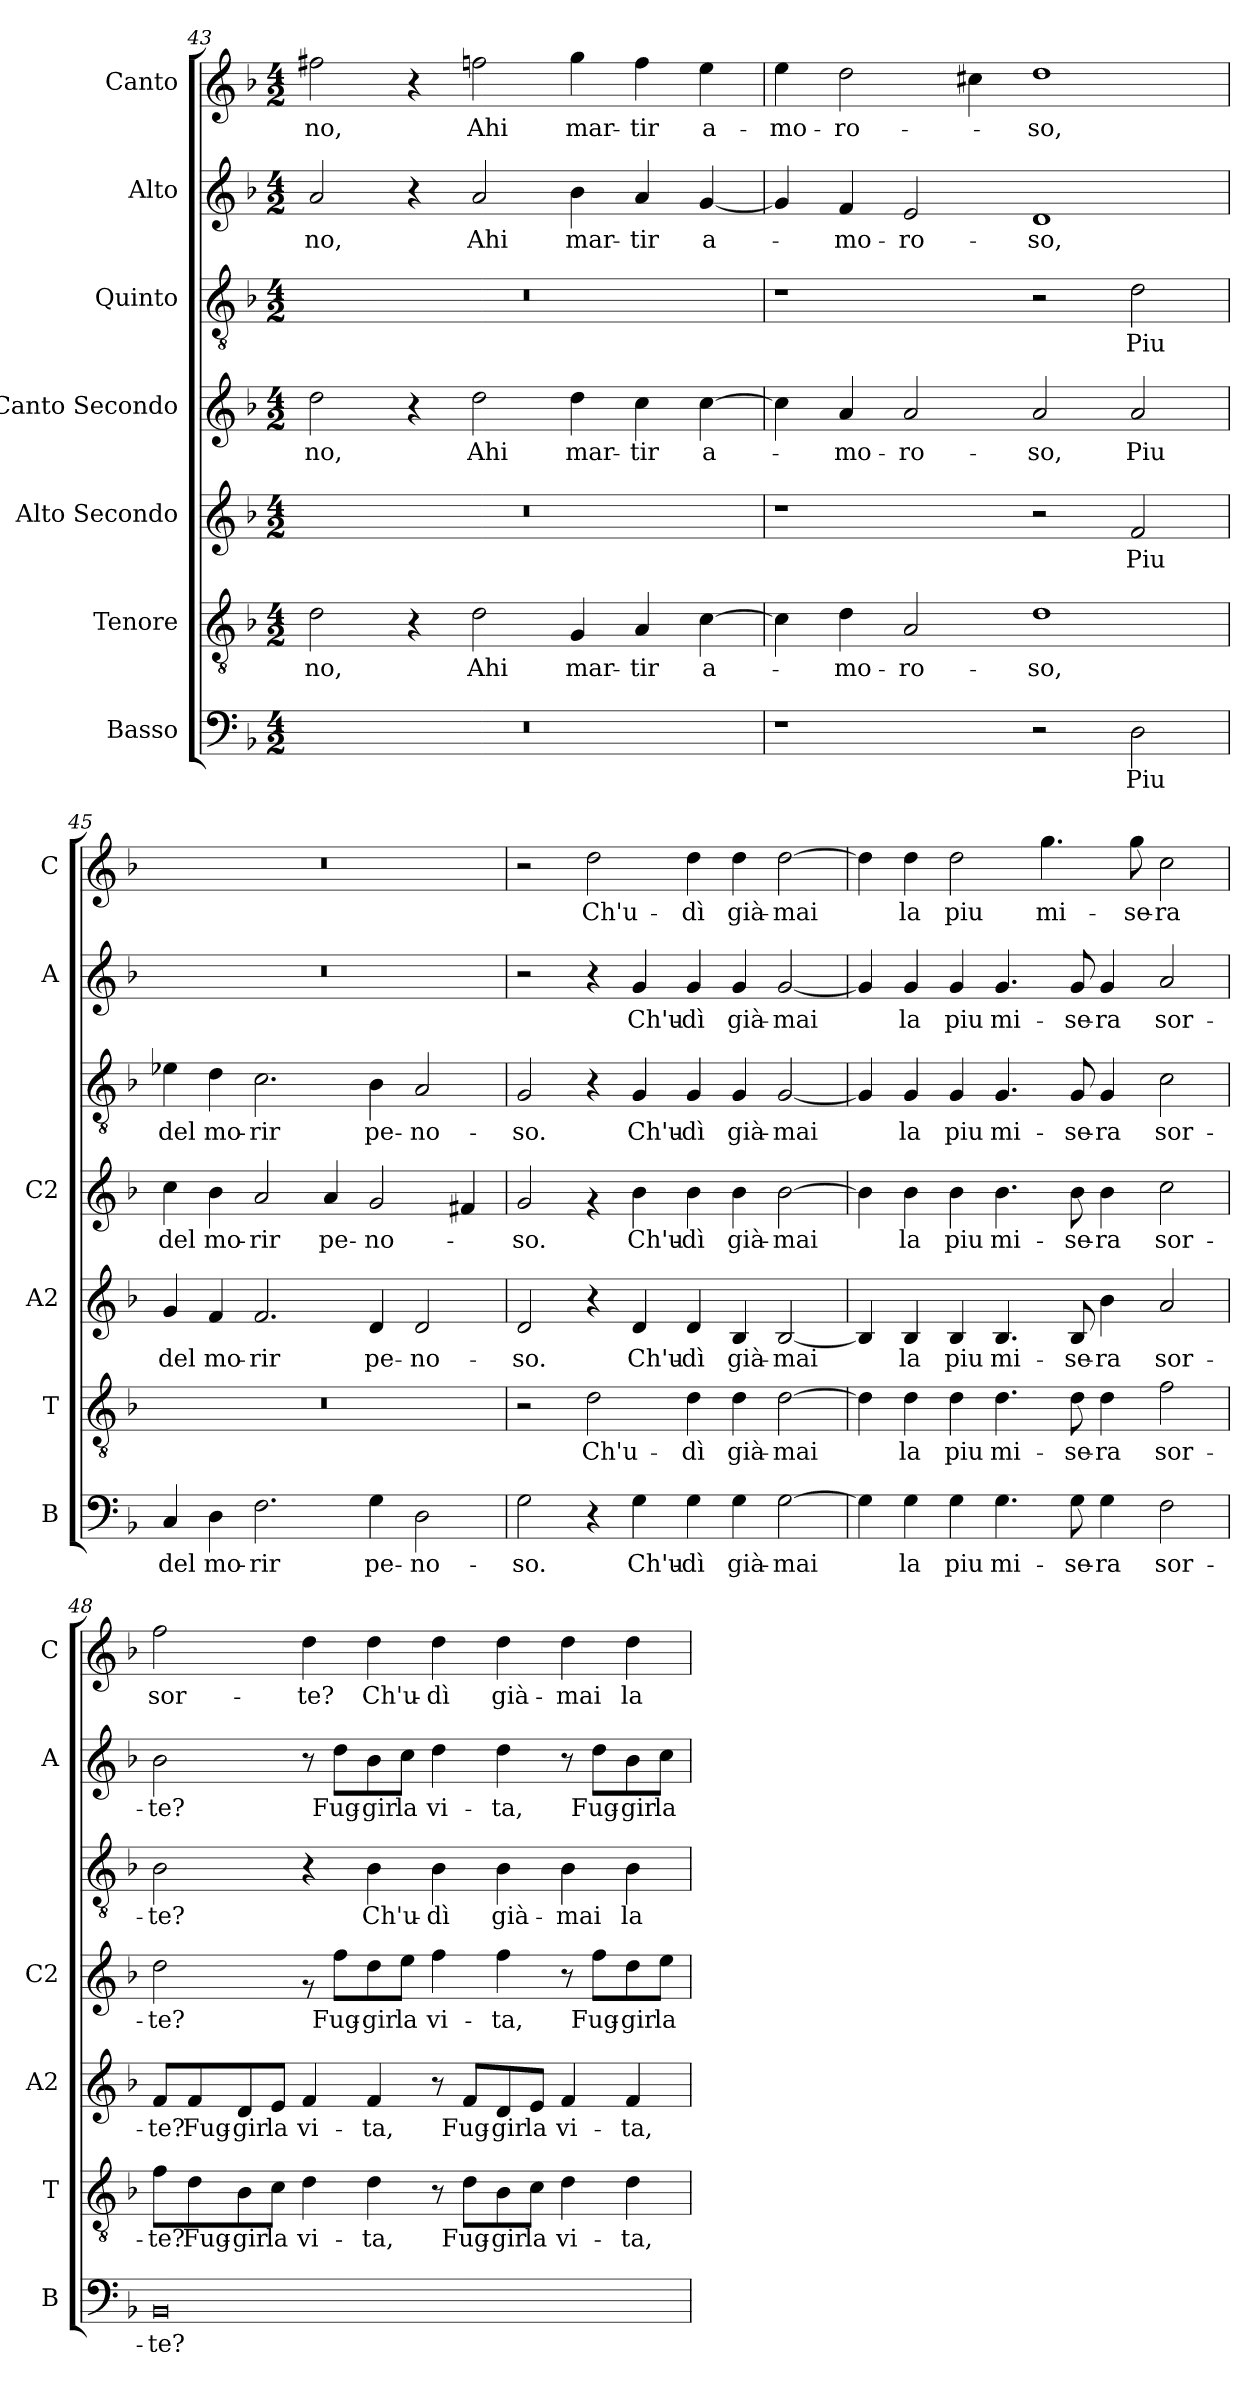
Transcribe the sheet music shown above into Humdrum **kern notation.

**kern	**text	**kern	**text	**kern	**text	**kern	**text	**kern	**text	**kern	**text	**kern	**text
*part7	*part7	*part6	*part6	*part5	*part5	*part4	*part4	*part3	*part3	*part2	*part2	*part1	*part1
*staff7	*staff7	*staff6	*staff6	*staff5	*staff5	*staff4	*staff4	*staff3	*staff3	*staff2	*staff2	*staff1	*staff1
*I"Basso	*	*I"Tenore	*	*I"Alto Secondo	*	*I"Canto Secondo	*	*I"Quinto	*	*I"Alto	*	*I"Canto	*
*I'B	*	*I'T	*	*I'A2	*	*I'C2	*	*	*	*I'A	*	*I'C	*
*clefF4	*	*clefGv2	*	*clefG2	*	*clefG2	*	*clefGv2	*	*clefG2	*	*clefG2	*
*k[b-]	*	*k[b-]	*	*k[b-]	*	*k[b-]	*	*k[b-]	*	*k[b-]	*	*k[b-]	*
*F:	*	*F:	*	*F:	*	*F:	*	*F:	*	*F:	*	*F:	*
*M4/2	*	*M4/2	*	*M4/2	*	*M4/2	*	*M4/2	*	*M4/2	*	*M4/2	*
=43	=43	=43	=43	=43	=43	=43	=43	=43	=43	=43	=43	=43	=43
!	!	!	!LO:LY:b	!	!	!	!LO:LY:b	!	!	!	!LO:LY:b	!	!LO:LY:b
0r	.	2d\	-no,	0r	.	2dd\	-no,	0r	.	2a/	-no,	2ff#X\	-no,
.	.	4r	.	.	.	4r	.	.	.	4r	.	4r	.
!	!	!	!LO:LY:b	!	!	!	!LO:LY:b	!	!	!	!LO:LY:b	!	!LO:LY:b
.	.	2d\	Ahi	.	.	2dd\	Ahi	.	.	2a/	Ahi	2ffn\	Ahi
!	!	!	!LO:LY:b	!	!	!	!LO:LY:b	!	!	!	!LO:LY:b	!	!LO:LY:b
.	.	4G/	mar-	.	.	4dd\	mar-	.	.	4b-\	mar-	4gg\	mar-
!	!	!	!LO:LY:b	!	!	!	!LO:LY:b	!	!	!	!LO:LY:b	!	!LO:LY:b
.	.	4A/	-tir	.	.	4cc\	-tir	.	.	4a/	-tir	4ff\	-tir
!	!	!	!LO:LY:b	!	!	!	!LO:LY:b	!	!	!	!LO:LY:b	!	!LO:LY:b
.	.	[4c\	a-	.	.	[4cc\	a-	.	.	[4g/	a-	4ee\	a-
=44	=44	=44	=44	=44	=44	=44	=44	=44	=44	=44	=44	=44	=44
!	!	!	!	!	!	!	!	!	!	!	!	!	!LO:LY:b
1r	.	4c\]	.	1r	.	4cc\]	.	1r	.	4g/]	.	4ee\	-mo-
!	!	!	!LO:LY:b	!	!	!	!LO:LY:b	!	!	!	!LO:LY:b	!	!LO:LY:b
.	.	4d\	-mo-	.	.	4a/	-mo-	.	.	4f/	-mo-	2dd\	-ro-
!	!	!	!LO:LY:b	!	!	!	!LO:LY:b	!	!	!	!LO:LY:b	!	!
.	.	2A/	-ro-	.	.	2a/	-ro-	.	.	2e/	-ro-	.	.
.	.	.	.	.	.	.	.	.	.	.	.	4cc#X\	.
!	!	!	!LO:LY:b	!	!	!	!LO:LY:b	!	!	!	!LO:LY:b	!	!LO:LY:b
2r	.	1d	-so,	2r	.	2a/	-so,	2r	.	1d	-so,	1dd	-so,
!	!LO:LY:b	!	!	!	!LO:LY:b	!	!LO:LY:b	!	!LO:LY:b	!	!	!	!
2D\	Piu	.	.	2f/	Piu	2a/	Piu	2d\	Piu	.	.	.	.
=45	=45	=45	=45	=45	=45	=45	=45	=45	=45	=45	=45	=45	=45
!	!LO:LY:b	!	!	!	!LO:LY:b	!	!LO:LY:b	!	!LO:LY:b	!	!	!	!
4C/	del	0r	.	4g/	del	4cc\	del	4e-X\	del	0r	.	0r	.
!	!LO:LY:b	!	!	!	!LO:LY:b	!	!LO:LY:b	!	!LO:LY:b	!	!	!	!
4D\	mo-	.	.	4f/	mo-	4b-\	mo-	4d\	mo-	.	.	.	.
!	!LO:LY:b	!	!	!	!LO:LY:b	!	!LO:LY:b	!	!LO:LY:b	!	!	!	!
2.F\	-rir	.	.	2.f/	-rir	2a/	-rir	2.c\	-rir	.	.	.	.
!	!	!	!	!	!	!	!LO:LY:b	!	!	!	!	!	!
.	.	.	.	.	.	4a/	pe-	.	.	.	.	.	.
!	!LO:LY:b	!	!	!	!LO:LY:b	!	!LO:LY:b	!	!LO:LY:b	!	!	!	!
4G\	pe-	.	.	4d/	pe-	2g/	-no-	4B-\	pe-	.	.	.	.
!	!LO:LY:b	!	!	!	!LO:LY:b	!	!	!	!LO:LY:b	!	!	!	!
2D\	-no-	.	.	2d/	-no-	.	.	2A/	-no-	.	.	.	.
.	.	.	.	.	.	4f#X/	.	.	.	.	.	.	.
!!LO:LB:g=z
=46	=46	=46	=46	=46	=46	=46	=46	=46	=46	=46	=46	=46	=46
!	!LO:LY:b	!	!	!	!LO:LY:b	!	!LO:LY:b	!	!LO:LY:b	!	!	!	!
2G\	-so.	2r	.	2d/	-so.	2g/	-so.	2G/	-so.	2r	.	2r	.
!	!	!	!LO:LY:b	!	!	!	!	!	!	!	!	!	!LO:LY:b
4r	.	2d\	Ch'u-	4r	.	4rf	.	4r	.	4r	.	2dd\	Ch'u-
!	!LO:LY:b	!	!	!	!LO:LY:b	!	!LO:LY:b	!	!LO:LY:b	!	!LO:LY:b	!	!
4G\	Ch'u-	.	.	4d/	Ch'u-	4b-\	Ch'u-	4G/	Ch'u-	4g/	Ch'u-	.	.
!	!LO:LY:b	!	!LO:LY:b	!	!LO:LY:b	!	!LO:LY:b	!	!LO:LY:b	!	!LO:LY:b	!	!LO:LY:b
4G\	-dì	4d\	-dì	4d/	-dì	4b-\	-dì	4G/	-dì	4g/	-dì	4dd\	-dì
!	!LO:LY:b	!	!LO:LY:b	!	!LO:LY:b	!	!LO:LY:b	!	!LO:LY:b	!	!LO:LY:b	!	!LO:LY:b
4G\	già-	4d\	già-	4B-/	già-	4b-\	già-	4G/	già-	4g/	già-	4dd\	già-
!	!LO:LY:b	!	!LO:LY:b	!	!LO:LY:b	!	!LO:LY:b	!	!LO:LY:b	!	!LO:LY:b	!	!LO:LY:b
[2G\	-mai	[2d\	-mai	[2B-/	-mai	[2b-\	-mai	[2G/	-mai	[2g/	-mai	[2dd\	-mai
=47	=47	=47	=47	=47	=47	=47	=47	=47	=47	=47	=47	=47	=47
4G\]	.	4d\]	.	4B-/]	.	4b-\]	.	4G/]	.	4g/]	.	4dd\]	.
!	!LO:LY:b	!	!LO:LY:b	!	!LO:LY:b	!	!LO:LY:b	!	!LO:LY:b	!	!LO:LY:b	!	!LO:LY:b
4G\	la	4d\	la	4B-/	la	4b-\	la	4G/	la	4g/	la	4dd\	la
!	!LO:LY:b	!	!LO:LY:b	!	!LO:LY:b	!	!LO:LY:b	!	!LO:LY:b	!	!LO:LY:b	!	!LO:LY:b
4G\	piu	4d\	piu	4B-/	piu	4b-\	piu	4G/	piu	4g/	piu	2dd\	piu
!	!LO:LY:b	!	!LO:LY:b	!	!LO:LY:b	!	!LO:LY:b	!	!LO:LY:b	!	!LO:LY:b	!	!
4.G\	mi-	4.d\	mi-	4.B-/	mi-	4.b-\	mi-	4.G/	mi-	4.g/	mi-	.	.
!	!	!	!	!	!	!	!	!	!	!	!	!	!LO:LY:b
.	.	.	.	.	.	.	.	.	.	.	.	4.gg\	mi-
!	!LO:LY:b	!	!LO:LY:b	!	!LO:LY:b	!	!LO:LY:b	!	!LO:LY:b	!	!LO:LY:b	!	!
8G\	-se-	8d\	-se-	8B-/	-se-	8b-\	-se-	8G/	-se-	8g/	-se-	.	.
!	!LO:LY:b	!	!LO:LY:b	!	!LO:LY:b	!	!LO:LY:b	!	!LO:LY:b	!	!LO:LY:b	!	!
4G\	-ra	4d\	-ra	4b-\	-ra	4b-\	-ra	4G/	-ra	4g/	-ra	.	.
!	!	!	!	!	!	!	!	!	!	!	!	!	!LO:LY:b
.	.	.	.	.	.	.	.	.	.	.	.	8gg\	-se-
!	!LO:LY:b	!	!LO:LY:b	!	!LO:LY:b	!	!LO:LY:b	!	!LO:LY:b	!	!LO:LY:b	!	!LO:LY:b
2F\	sor-	2f\	sor-	2a/	sor-	2cc\	sor-	2c\	sor-	2a/	sor-	2cc\	-ra
=48	=48	=48	=48	=48	=48	=48	=48	=48	=48	=48	=48	=48	=48
!	!LO:LY:b	!	!LO:LY:b	!	!LO:LY:b	!	!LO:LY:b	!	!LO:LY:b	!	!LO:LY:b	!	!LO:LY:b
0BB-	-te?	8f\L	-te?	8f/L	-te?	2dd\	-te?	2B-\	-te?	2b-\	-te?	2ff\	sor-
!	!	!	!LO:LY:b	!	!LO:LY:b	!	!	!	!	!	!	!	!
.	.	8d\	Fug-	8f/	Fug-	.	.	.	.	.	.	.	.
!	!	!	!LO:LY:b	!	!LO:LY:b	!	!	!	!	!	!	!	!
.	.	8B-\	-gir	8d/	-gir	.	.	.	.	.	.	.	.
!	!	!	!LO:LY:b	!	!LO:LY:b	!	!	!	!	!	!	!	!
.	.	8c\J	la	8e/J	la	.	.	.	.	.	.	.	.
!	!	!	!LO:LY:b	!	!LO:LY:b	!	!	!	!	!	!	!	!LO:LY:b
.	.	4d\	vi-	4f/	vi-	8rf	.	4r	.	8r	.	4dd\	-te?
!	!	!	!	!	!	!	!LO:LY:b	!	!	!	!LO:LY:b	!	!
.	.	.	.	.	.	8ff\L	Fug-	.	.	8dd\L	Fug-	.	.
!	!	!	!LO:LY:b	!	!LO:LY:b	!	!LO:LY:b	!	!LO:LY:b	!	!LO:LY:b	!	!LO:LY:b
.	.	4d\	-ta,	4f/	-ta,	8dd\	-gir	4B-\	Ch'u-	8b-\	-gir	4dd\	Ch'u-
!	!	!	!	!	!	!	!LO:LY:b	!	!	!	!LO:LY:b	!	!
.	.	.	.	.	.	8ee\J	la	.	.	8cc\J	la	.	.
!	!	!	!	!	!	!	!LO:LY:b	!	!LO:LY:b	!	!LO:LY:b	!	!LO:LY:b
.	.	8r	.	8r	.	4ff\	vi-	4B-\	-dì	4dd\	vi-	4dd\	-dì
!	!	!	!LO:LY:b	!	!LO:LY:b	!	!	!	!	!	!	!	!
.	.	8d\L	Fug-	8f/L	Fug-	.	.	.	.	.	.	.	.
!	!	!	!LO:LY:b	!	!LO:LY:b	!	!LO:LY:b	!	!LO:LY:b	!	!LO:LY:b	!	!LO:LY:b
.	.	8B-\	-gir	8d/	-gir	4ff\	-ta,	4B-\	già-	4dd\	-ta,	4dd\	già-
!	!	!	!LO:LY:b	!	!LO:LY:b	!	!	!	!	!	!	!	!
.	.	8c\J	la	8e/J	la	.	.	.	.	.	.	.	.
!	!	!	!LO:LY:b	!	!LO:LY:b	!	!	!	!LO:LY:b	!	!	!	!LO:LY:b
.	.	4d\	vi-	4f/	vi-	8r	.	4B-\	-mai	8r	.	4dd\	-mai
!	!	!	!	!	!	!	!LO:LY:b	!	!	!	!LO:LY:b	!	!
.	.	.	.	.	.	8ff\L	Fug-	.	.	8dd\L	Fug-	.	.
!	!	!	!LO:LY:b	!	!LO:LY:b	!	!LO:LY:b	!	!LO:LY:b	!	!LO:LY:b	!	!LO:LY:b
.	.	4d\	-ta,	4f/	-ta,	8dd\	-gir	4B-\	la	8b-\	-gir	4dd\	la
!	!	!	!	!	!	!	!LO:LY:b	!	!	!	!LO:LY:b	!	!
.	.	.	.	.	.	8ee\J	la	.	.	8cc\J	la	.	.
=	=	=	=	=	=	=	=	=	=	=	=	=	=
*-	*-	*-	*-	*-	*-	*-	*-	*-	*-	*-	*-	*-	*-
